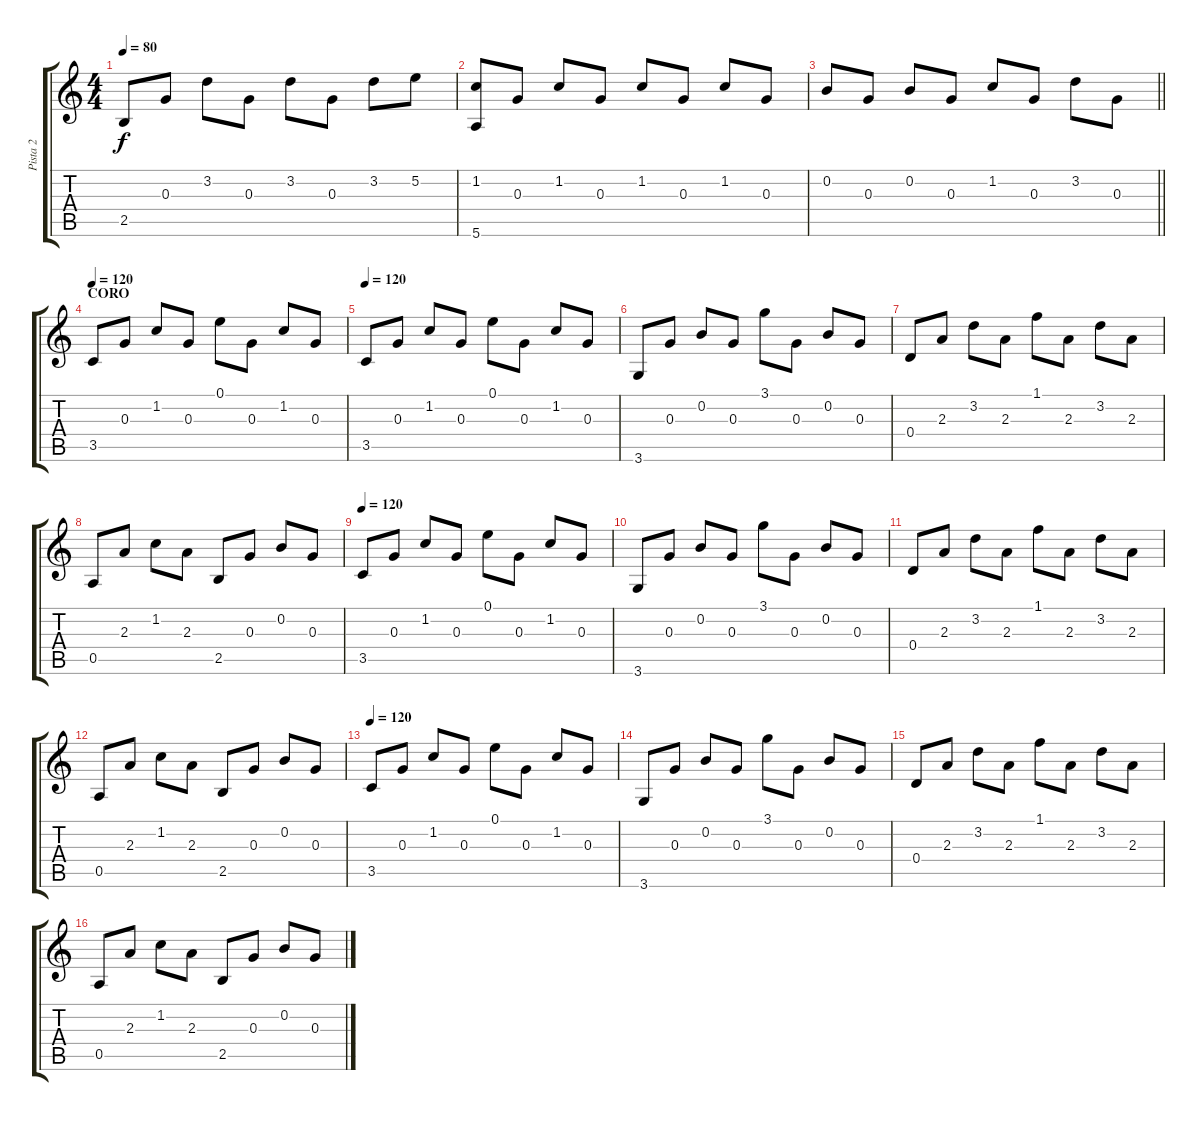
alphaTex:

\track ("Pista 2" "Pista 2") {instrument acousticguitarsteel}
\staff {score tabs}
\tuning (E4 B3 G3 D3 A2 E2) {hide}
\ts (4 4)
\tempo 80
\clef g2
\ks c
2.5.8{dy f} 0.3.8 3.2.8 0.3.8 3.2.8 0.3.8 3.2.8 5.2.8 |
(1.2 5.6).8 0.3.8 1.2.8 0.3.8 1.2.8 0.3.8 1.2.8 0.3.8 |
\barLineRight lightlight
0.2.8 0.3.8 0.2.8 0.3.8 1.2.8 0.3.8 3.2.8 0.3.8 |
\section ("" "CORO")
\tempo 120
3.5.8 0.3.8 1.2.8 0.3.8 0.1.8 0.3.8 1.2.8 0.3.8 |
\tempo 120
3.5.8 0.3.8 1.2.8 0.3.8 0.1.8 0.3.8 1.2.8 0.3.8 |
3.6.8 0.3.8 0.2.8 0.3.8 3.1.8 0.3.8 0.2.8 0.3.8 |
0.4.8 2.3.8 3.2.8 2.3.8 1.1.8 2.3.8 3.2.8 2.3.8 |
0.5.8 2.3.8 1.2.8 2.3.8 2.5.8 0.3.8 0.2.8 0.3.8 |
\tempo 120
3.5.8 0.3.8 1.2.8 0.3.8 0.1.8 0.3.8 1.2.8 0.3.8 |
3.6.8 0.3.8 0.2.8 0.3.8 3.1.8 0.3.8 0.2.8 0.3.8 |
0.4.8 2.3.8 3.2.8 2.3.8 1.1.8 2.3.8 3.2.8 2.3.8 |
0.5.8 2.3.8 1.2.8 2.3.8 2.5.8 0.3.8 0.2.8 0.3.8 |
\tempo 120
3.5.8 0.3.8 1.2.8 0.3.8 0.1.8 0.3.8 1.2.8 0.3.8 |
3.6.8 0.3.8 0.2.8 0.3.8 3.1.8 0.3.8 0.2.8 0.3.8 |
0.4.8 2.3.8 3.2.8 2.3.8 1.1.8 2.3.8 3.2.8 2.3.8 |
0.5.8 2.3.8 1.2.8 2.3.8 2.5.8 0.3.8 0.2.8 0.3.8
